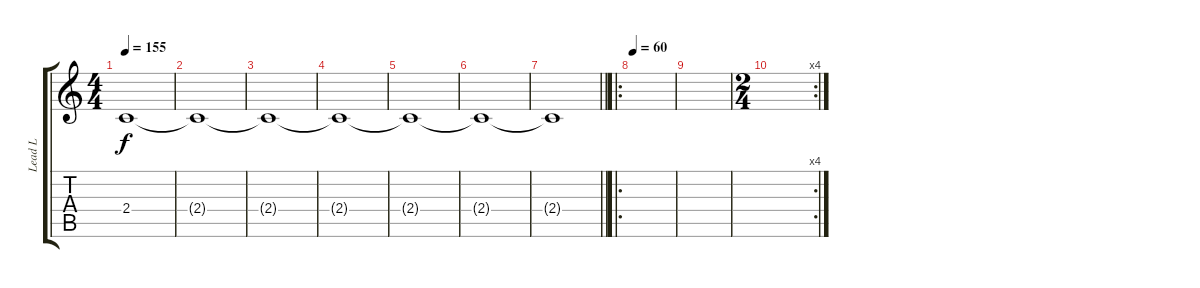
\track ("Lead L" "Lead L") {instrument overdrivenguitar}
\staff {score tabs}
\tuning (C4 G3 Eb3 Bb2 F2 C2) {hide}
\ts (4 4)
\tempo 155
\clef g2
\ks c
2.4{t}.1{dy f} |
2.4{t}.1 |
2.4{t}.1 |
2.4{t}.1 |
2.4{t}.1 |
2.4{t}.1 |
\barLineRight lightlight
2.4{t}.1 |
\ro
\section ("" "")
\tempo 60
|
|
\rc 4
\ts (2 4)
